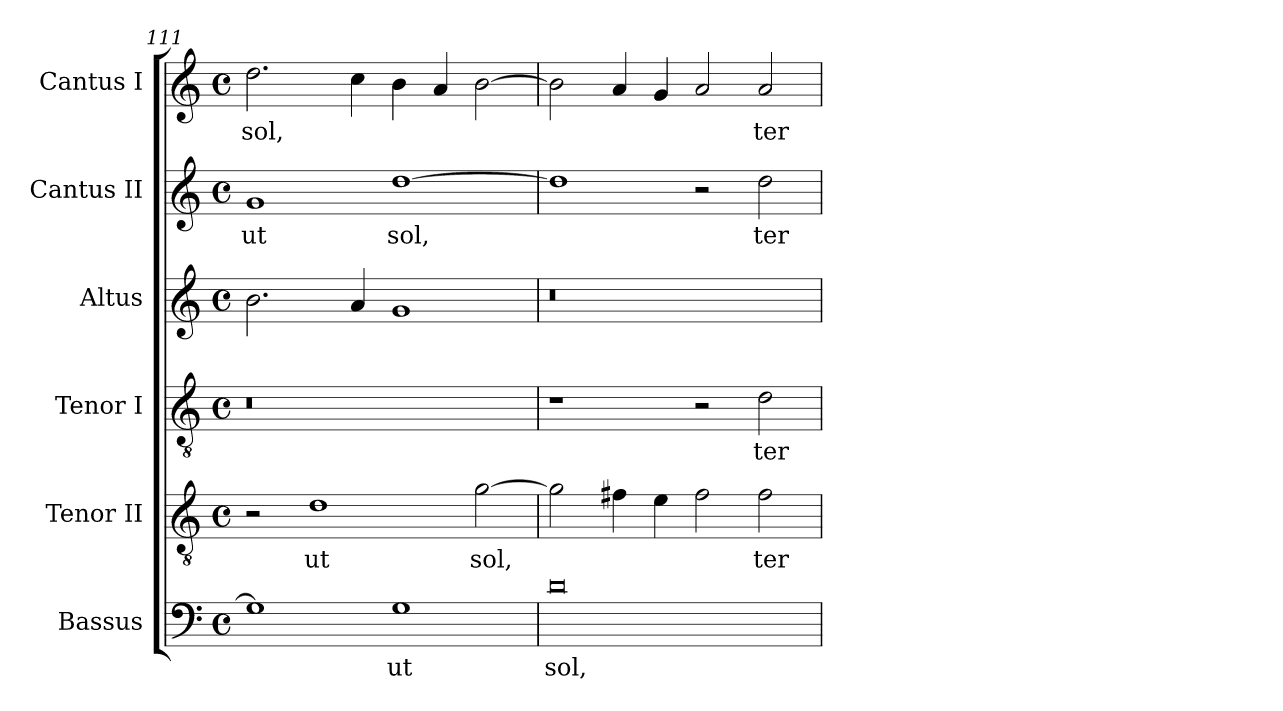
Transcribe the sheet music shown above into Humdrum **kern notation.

**kern	**text	**kern	**text	**kern	**text	**kern	**kern	**text	**kern	**text
*part6	*part6	*part5	*part5	*part4	*part4	*part3	*part2	*part2	*part1	*part1
*staff6	*staff6	*staff5	*staff5	*staff4	*staff4	*staff3	*staff2	*staff2	*staff1	*staff1
*I"Bassus	*	*I"Tenor II	*	*I"Tenor I	*	*I"Altus	*I"Cantus II	*	*I"Cantus I	*
!!LO:LB:g=z
*clefF4	*	*clefGv2	*	*clefGv2	*	*clefG2	*clefG2	*	*clefG2	*
*M4/4	*	*M4/4	*	*M4/4	*	*M4/4	*M4/4	*	*M4/4	*
*met(c)	*	*met(c)	*	*met(c)	*	*met(c)	*met(c)	*	*met(c)	*
=111	=111	=111	=111	=111	=111	=111	=111	=111	=111	=111
!	!	!	!	!	!	!	!	!LO:LY:b:cj	!	!LO:LY:b
1G]	.	2r	.	0r	.	2.b\	1g	ut	2.dd\	sol,
!	!	!	!LO:LY:b:cj	!	!	!	!	!	!	!
.	.	1d	ut	.	.	.	.	.	.	.
.	.	.	.	.	.	4a/	.	.	4cc\	.
!	!LO:LY:b:cj	!	!	!	!	!	!	!LO:LY:b:cj	!	!
1G	ut	.	.	.	.	1g	[>1dd	sol,	4b\	.
.	.	.	.	.	.	.	.	.	4a/	.
!	!	!	!LO:LY:b	!	!	!	!	!	!	!
.	.	[>2g\	sol,	.	.	.	.	.	[>2b\	.
=112	=112	=112	=112	=112	=112	=112	=112	=112	=112	=112
!	!LO:LY:b:cj	!	!	!	!	!	!	!	!	!
0d	sol,	2g\]	.	1r	.	0r	1dd]	.	2b\]	.
.	.	4f#X\	.	.	.	.	.	.	4a/	.
.	.	4e\	.	.	.	.	.	.	4g/	.
.	.	2f#\	.	2r	.	.	2r	.	2a/	.
!	!	!	!LO:LY:b:cj	!	!LO:LY:b:cj	!	!	!LO:LY:b:cj	!	!LO:LY:b:cj
.	.	2f#\	ter-	2d\	ter-	.	2dd\	ter	2a/	ter
=	=	=	=	=	=	=	=	=	=	=
*-	*-	*-	*-	*-	*-	*-	*-	*-	*-	*-
